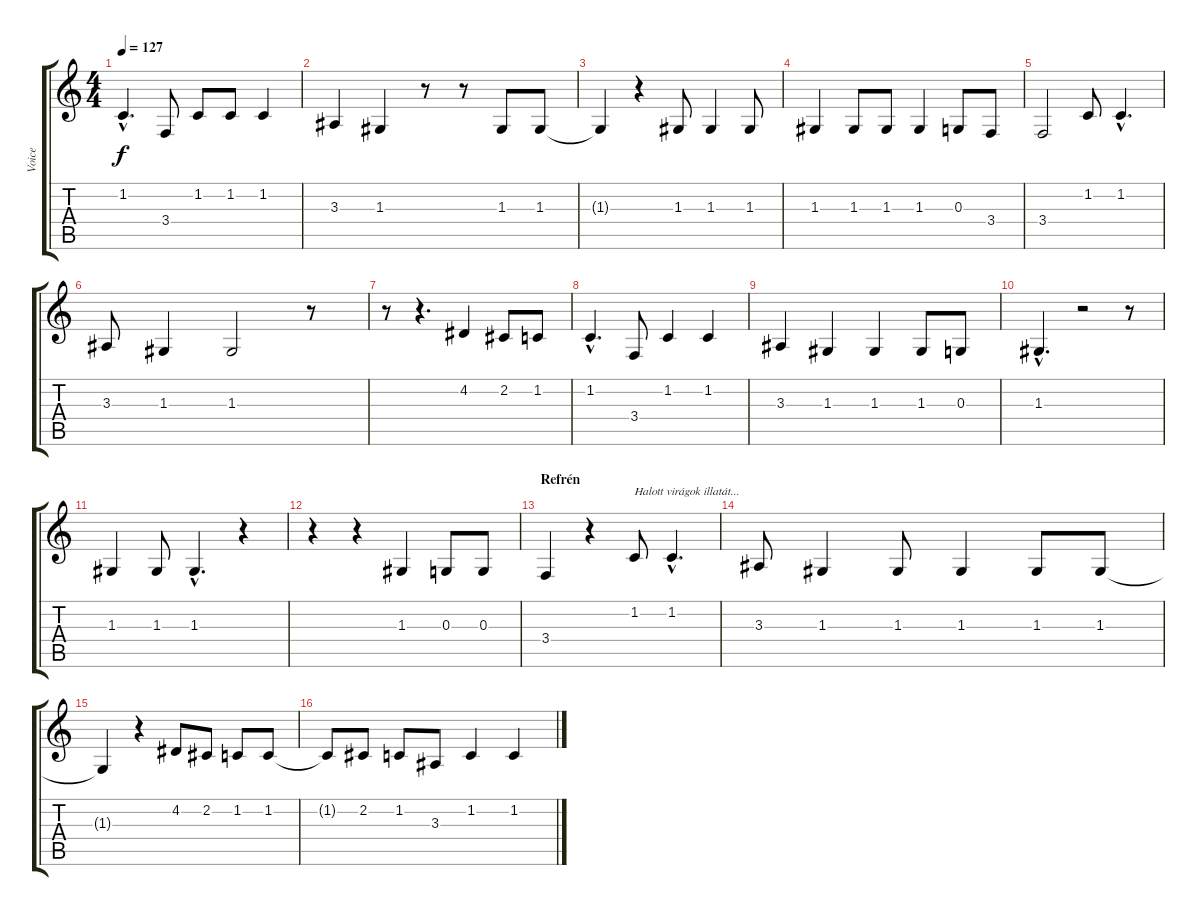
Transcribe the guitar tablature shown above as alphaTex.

\track ("Voice" "Voice") {instrument tenorsax}
\staff {score tabs}
\tuning (E4 B3 G3 D3 A2 E2) {hide}
\ts (4 4)
\tempo 127
\clef g2
\ks c
1.2{hac}.4{d dy f} 3.4.8 1.2.8 1.2.8 1.2.4 |
3.3.4 1.3.4 r.8 r.8 1.3.8 1.3.8 |
1.3{t}.4 r.4 1.3.8 1.3.4 1.3.8 |
1.3.4 1.3.8 1.3.8 1.3.4 0.3.8 3.4.8 |
3.4.2 1.2.8 1.2{hac}.4{d} |
3.3.8 1.3.4 1.3.2 r.8 |
r.8 r.4{d} 4.2.4 2.2.8 1.2.8 |
1.2{hac}.4{d} 3.4.8 1.2.4 1.2.4 |
3.3.4 1.3.4 1.3.4 1.3.8 0.3.8 |
1.3{hac}.4{d} r.2 r.8 |
1.3.4 1.3.8 1.3{hac}.4{d} r.4 |
r.4 r.4 1.3.4 0.3.8 0.3.8 |
\section ("" "Refrén")
3.4.4 r.4 1.2.8{txt "Halott virágok illatát..."} 1.2{hac}.4{d} |
3.3.8 1.3.4 1.3.8 1.3.4 1.3.8 1.3.8 |
1.3{t}.4 r.4 4.2.8 2.2.8 1.2.8 1.2.8 |
1.2{t}.8 2.2.8 1.2.8 3.3.8 1.2.4 1.2.4
